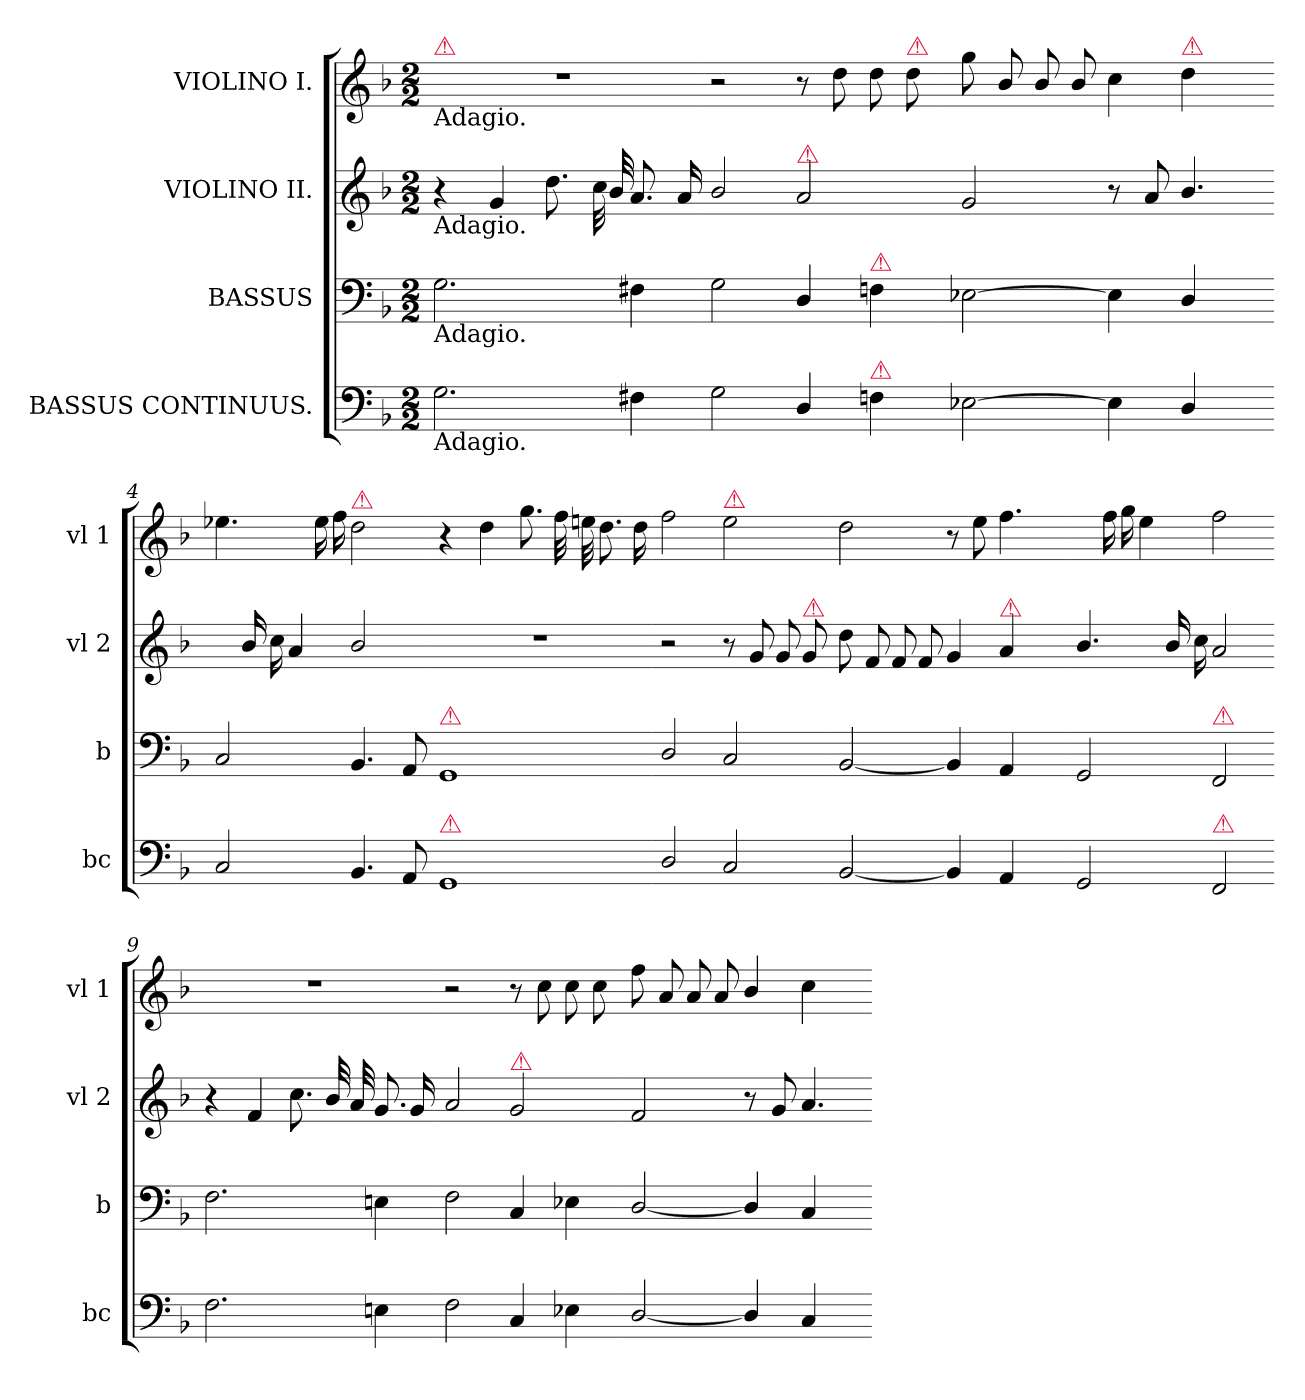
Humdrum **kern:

**kern	**kern	**kern	**kern
*part4	*part3	*part2	*part1
*staff4	*staff3	*staff2	*staff1
*I"BASSUS CONTINUUS.	*I"BASSUS	*I"VIOLINO II.	*I"VIOLINO I.
*I'bc	*I'b	*I'vl 2	*I'vl 1
*clefF4	*clefF4	*clefG2	*clefG2
*k[b-]	*k[b-]	*k[b-]	*k[b-]
*M2/2	*M2/2	*M2/2	*M2/2
=1	=1	=1	=1
!	!	!	!LO:TX:a:color=crimson:t=⚠
!	!	!	!LO:TX:b:t=Adagio.
!	!	!LO:TX:b:t=Adagio.	!
!	!LO:TX:b:t=Adagio.	!	!
!LO:TX:b:t=Adagio.	!	!	!
2.G\	2.G\	4r	1r
.	.	4g/	.
.	.	8.dd\	.
.	.	32cc\	.
.	.	32b-/	.
4F#X\	4F#X\	8.a/	.
.	.	16a/	.
=2-	=2-	=2-	=2-
2G\	2G\	2b-/	2r
!	!	!LO:TX:a:color=crimson:t=⚠	!
4D/	4D/	2a/	8r
.	.	.	8dd\
!	!LO:TX:a:color=crimson:t=⚠	!	!
!LO:TX:a:color=crimson:t=⚠	!	!	!
4Fn\	4Fn\	.	8dd\
!	!	!	!LO:TX:a:color=crimson:t=⚠
.	.	.	8dd\
=3-	=3-	=3-	=3-
[2E-X\	[2E-X\	2g/	8gg\
.	.	.	8b-/
.	.	.	8b-/
.	.	.	8b-/
4E-\]	4E-\]	8r	4cc\
.	.	8a/	.
!	!	!	!LO:TX:a:color=crimson:t=⚠
4D/	4D/	4.b-/	4dd\
8ryy	8ryy	.	8ryy
=4-	=4-	=4-	=4-
2C/	2C/	8ryy	4.ee-X\
.	.	16b-/	.
.	.	16cc\	.
.	.	4a/	.
.	.	.	16ee-\
.	.	.	16ff\
!	!	!	!LO:TX:a:color=crimson:t=⚠
4.BB-/	4.BB-/	2b-/	2dd\
8AA/	8AA/	.	.
=5-	=5-	=5-	=5-
!	!LO:TX:a:color=crimson:t=⚠	!	!
!LO:TX:a:color=crimson:t=⚠	!	!	!
1GG	1GG	1r	4r
.	.	.	4dd\
.	.	.	8.gg\
.	.	.	32ff\
.	.	.	32een\
.	.	.	8.dd\
.	.	.	16dd\
=6-	=6-	=6-	=6-
2D/	2D/	2r	2ff\
!	!	!	!LO:TX:a:color=crimson:t=⚠
2C/	2C/	8r	2ee\
.	.	8g/	.
.	.	8g/	.
!	!	!LO:TX:a:color=crimson:t=⚠	!
.	.	8g/	.
=7-	=7-	=7-	=7-
[2BB-/	[2BB-/	8dd\	2dd\
.	.	8f/	.
.	.	8f/	.
.	.	8f/	.
4BB-]	4BB-]	4g/	8r
.	.	.	8ee\
!	!	!LO:TX:a:color=crimson:t=⚠	!
4AA/	4AA/	4a/	4.ff\
8ryy	8ryy	8ryy	.
=8-	=8-	=8-	=8-
2GG/	2GG/	4.b-/	8ryy
.	.	.	16ff\
.	.	.	16gg\
.	.	.	4ee\
.	.	16b-/	.
.	.	16cc\	.
!	!LO:TX:a:color=crimson:t=⚠	!	!
!LO:TX:a:color=crimson:t=⚠	!	!	!
2FF/	2FF/	2a/	2ff\
=9-	=9-	=9-	=9-
2.F\	2.F\	4r	1r
.	.	4f/	.
.	.	8.cc\	.
.	.	32b-/	.
.	.	32a/	.
4En\	4En\	8.g/	.
.	.	16g/	.
=10-	=10-	=10-	=10-
2F\	2F\	2a/	2r
!	!	!LO:TX:a:color=crimson:t=⚠	!
4C/	4C/	2g/	8r
.	.	.	8cc\
4E-X\	4E-X\	.	8cc\
.	.	.	8cc\
=11-	=11-	=11-	=11-
[2D/	[2D/	2f/	8ff\
.	.	.	8a/
.	.	.	8a/
.	.	.	8a/
4D/]	4D/]	8r	4b-/
.	.	8g/	.
4C/	4C/	4.a/	4cc\
8ryy	8ryy	.	8ryy
=-	=-	=-	=-
*-	*-	*-	*-
